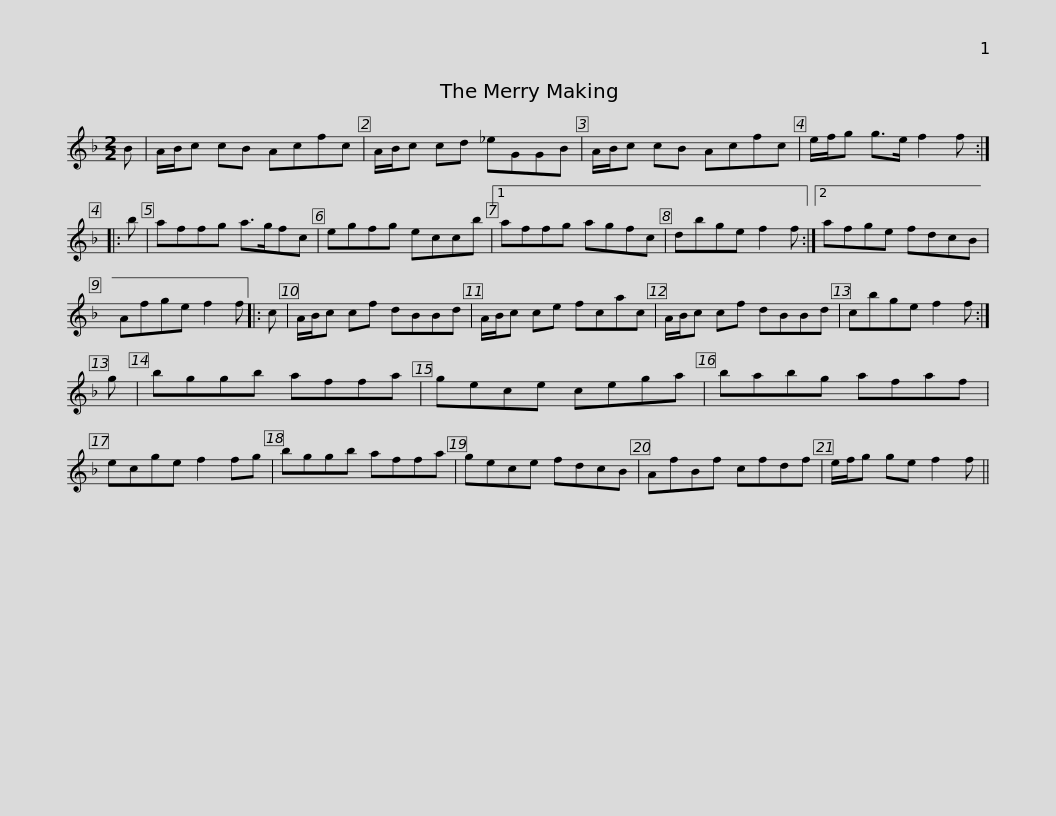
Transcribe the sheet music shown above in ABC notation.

X:1
L:1/8
M:2/2
I:linebreak $
K:F
V:1 treble
V:1
 B | A/B/c cB Acfc | A/B/c cd _eGGB | A/B/c cB Acfc | e/f/g g>e f2 f :: %5
 b |$ affg a>gfc | egfg eccb |1 affg agfc | dbge f2 f :|2 %10
 afge fdcB | Afge f2 f |:$ c | A/B/c cf dBBd | A/B/c ce fcac | %15
 A/B/c cf dBBd | cbge f2 f :| g |$ bggb affa | gece cega | %20
 babg afaf | ecge f2 fg | bggb affa |$ gece fdcB | AfBf cfdf | %25
 e/f/g ge f2 f || %26
